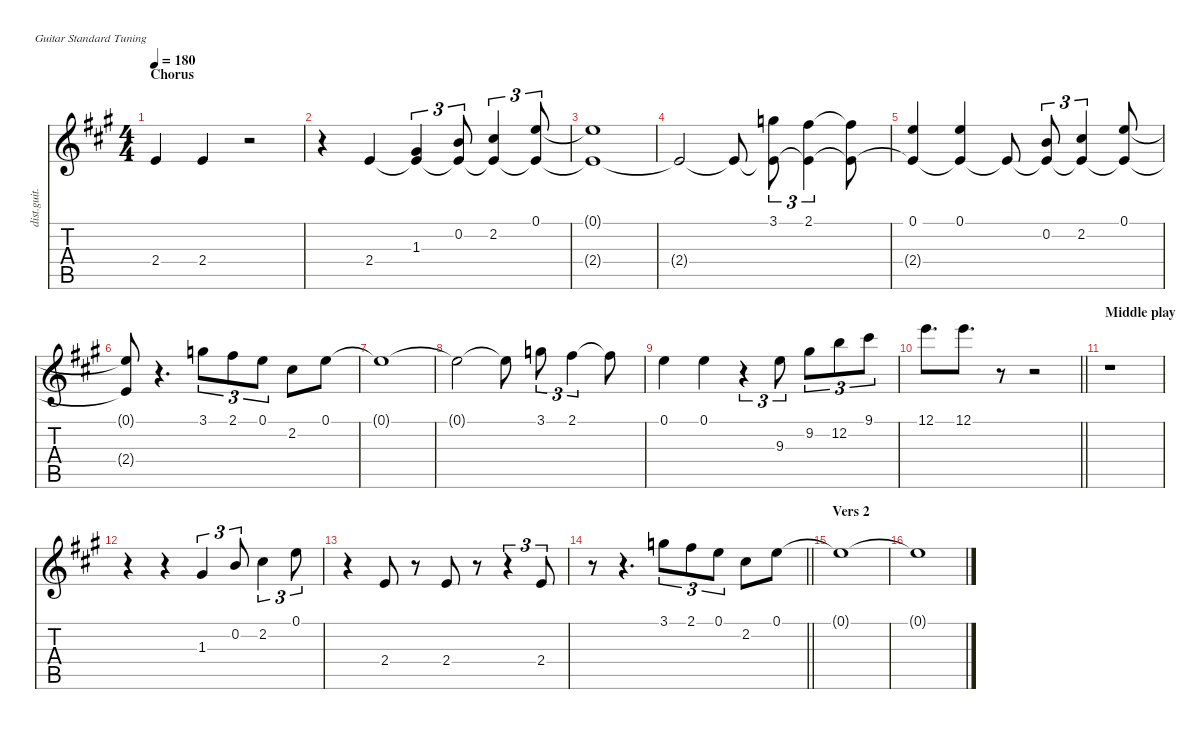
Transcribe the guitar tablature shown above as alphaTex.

\defaultSystemsLayout 4
\hideDynamics
\bracketExtendMode nobrackets
\otherSystemsTrackNameOrientation horizontal
\track ("Guitar" "dist.guit.") {instrument distortionguitar}
\staff {score tabs}
\tuning (E4 B3 G3 D3 A2 E2)
\ts (4 4)
\section ("" "Chorus")
\tempo 180
\clef g2
\ks a
2.4{acc forcenatural}.4{dy f beam Up} 2.4{acc forcenatural}.4{beam Up} r.2{beam Up} |
r.4{beam Down} 2.4{acc forcenatural}.4{beam Up} (1.3{acc #} 2.4{t acc forcenatural}).4{tu (3 2) beam Up} (0.2{acc forcenatural} 2.4{t acc forcenatural}).8{tu (3 2) beam Up} (2.2{acc #} 2.4{t acc forcenatural}).4{tu (3 2) beam Up} (0.1{acc forcenatural} 2.4{t acc forcenatural}).8{tu (3 2) beam Up} |
(0.1{t acc forcenatural} 2.4{t acc forcenatural}).1{beam Up} |
2.4{t acc forcenatural}.2{dy mf beam Up} 2.4{t acc forcenatural}.8{beam Up} (3.1{acc forcenatural} 2.4{t acc forcenatural}).8{tu (3 2) dy f beam Down} (2.1{acc #} 2.4{t acc forcenatural}).4{tu (3 2) beam Down} (2.1{t acc #} 2.4{t acc forcenatural}).8{beam Down} |
(0.1{acc forcenatural} 2.4{t acc forcenatural}).4{beam Up} (0.1{acc forcenatural} 2.4{t acc forcenatural}).4{beam Up} 2.4{t acc forcenatural}.8{dy mf beam Up} (0.2{acc forcenatural} 2.4{t acc forcenatural}).8{tu (3 2) dy f beam Up} (2.2{acc #} 2.4{t acc forcenatural}).4{tu (3 2) beam Up} (0.1{acc forcenatural} 2.4{t acc forcenatural}).8{beam Up} |
(0.1{t acc forcenatural} 2.4{t acc forcenatural}).8{beam Up} r.4{d beam Up} 3.1{acc forcenatural}.8{tu (3 2) beam Down} 2.1{acc #}.8{tu (3 2) beam Down} 0.1{acc forcenatural}.8{tu (3 2) beam Down} 2.2{acc #}.8{beam Down} 0.1{acc forcenatural}.8{beam Down} |
0.1{t acc forcenatural}.1{beam Down} |
0.1{t acc forcenatural}.2{beam Down} 0.1{t acc forcenatural}.8{beam Down} 3.1{acc forcenatural}.8{tu (3 2) beam Down} 2.1{acc #}.4{tu (3 2) beam Down} 2.1{t acc #}.8{beam Down} |
0.1{acc forcenatural}.4{beam Down} 0.1{acc forcenatural}.4{beam Down} r.4{tu (3 2) beam Down} 9.3{acc forcenatural}.8{tu (3 2) beam Down} 9.2{acc #}.8{tu (3 2) beam Down} 12.2{acc forcenatural}.8{tu (3 2) beam Down} 9.1{acc #}.8{tu (3 2) beam Down} |
\barLineRight lightlight
12.1{acc forcenatural}.8{d beam Down} 12.1{acc forcenatural}.8{d beam Down} r.8{beam Down} r.2{beam Down} |
\section ("" "Middle play")
r.1{beam Down} |
r.4{beam Down} r.4{beam Down} 1.3{acc #}.4{tu (3 2) beam Up} 0.2{acc forcenatural}.8{tu (3 2) beam Up} 2.2{acc #}.4{tu (3 2) beam Down} 0.1{acc forcenatural}.8{tu (3 2) beam Down} |
r.4{beam Down} 2.4{acc forcenatural}.8{beam Up} r.8{beam Up} 2.4{acc forcenatural}.8{beam Up} r.8{beam Up} r.4{tu (3 2) beam Up} 2.4{acc forcenatural}.8{tu (3 2) beam Up} |
\barLineRight lightlight
r.8{beam Down} r.4{d beam Down} 3.1{acc forcenatural}.8{tu (3 2) beam Down} 2.1{acc #}.8{tu (3 2) beam Down} 0.1{acc forcenatural}.8{tu (3 2) beam Down} 2.2{acc #}.8{beam Down} 0.1{acc forcenatural}.8{beam Down} |
\section ("" "Vers 2")
0.1{t acc forcenatural}.1{dy mf beam Down} |
0.1{t acc forcenatural}.1{beam Down}
